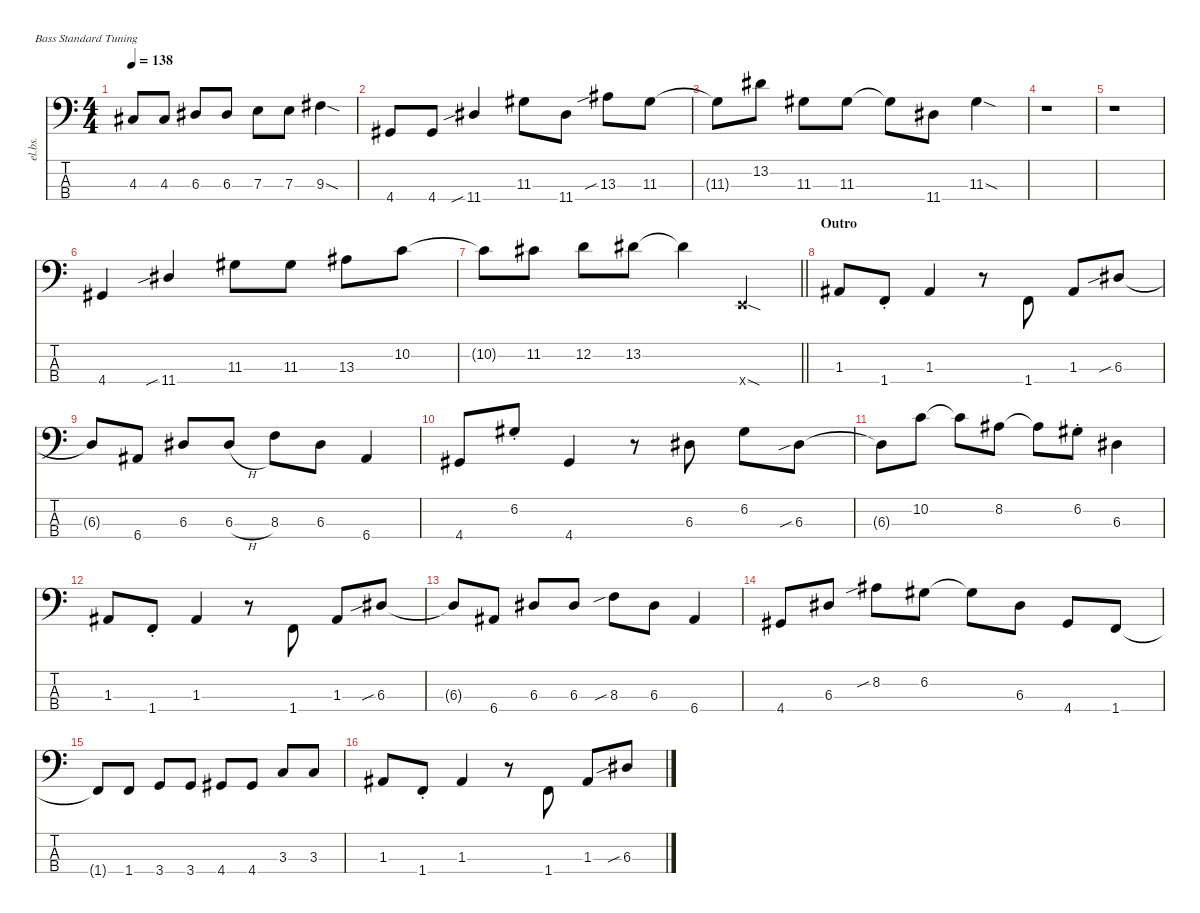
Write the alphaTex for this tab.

\defaultSystemsLayout 4
\hideDynamics
\bracketExtendMode nobrackets
\track ("Electric Bass" "el.bs.") {instrument electricbassfinger}
\staff {score tabs}
\tuning (G2 D2 A1 E1)
\ts (4 4)
\tempo 138
\clef f4
\ks c
4.3{t acc #}.8{dy mf beam Up} 4.3{acc #}.8{beam Up} 6.3{acc #}.8{beam Up} 6.3{acc #}.8{beam Up} 7.3.8{beam Down} 7.3.8{beam Down} 9.3{sod acc #}.4{beam Down} |
4.4{acc #}.8{beam Up} 4.4{acc #}.8{beam Up} 11.4{sib acc #}.4{beam Up} 11.3{acc #}.8{beam Down} 11.4{acc #}.8{beam Down} 13.3{sib acc #}.8{beam Down} 11.3{acc #}.8{beam Down} |
11.3{t acc #}.8{beam Down} 13.2{acc #}.8{beam Down} 11.3{acc #}.8{beam Down} 11.3{acc #}.8{beam Down} 11.3{t acc #}.8{beam Down} 11.4{acc #}.8{beam Down} 11.3{sod acc #}.4{beam Down} |
r.1{beam Down} |
r.1{beam Down} |
4.4{acc #}.4{beam Up} 11.4{sib acc #}.4{beam Up} 11.3{acc #}.8{beam Down} 11.3{acc #}.8{beam Down} 13.3{acc #}.8{beam Down} 10.2.8{beam Down} |
\barLineRight lightlight
10.2{t}.8{beam Down} 11.2{acc #}.8{beam Down} 12.2.8{beam Down} 13.2{acc #}.8{beam Down} 13.2{t acc #}.4{beam Down} 0.4{sod x}.4{beam Up} |
\section ("" "Outro")
1.3{acc #}.8{beam Up} 1.4{st}.8{beam Up} 1.3{acc #}.4{beam Up} r.8{beam Down} 1.4.8{beam Up} 1.3{acc #}.8{beam Up} 6.3{sib acc #}.8{beam Up} |
6.3{t acc #}.8{beam Up} 6.4{acc #}.8{beam Up} 6.3{acc #}.8{beam Up} 6.3{h acc #}.8{beam Up} 8.3.8{beam Down} 6.3{acc #}.8{beam Down} 6.4{acc #}.4{beam Up} |
4.4{acc #}.8{beam Up} 6.2{st acc #}.8{beam Up} 4.4{acc #}.4{beam Up} r.8{beam Down} 6.3{acc #}.8{beam Down} 6.2{acc #}.8{beam Down} 6.3{sib acc #}.8{beam Down} |
6.3{t acc #}.8{beam Down} 10.2.8{beam Down} 10.2{t}.8{beam Down} 8.2{acc #}.8{beam Down} 8.2{t acc #}.8{beam Down} 6.2{st acc #}.8{beam Down} 6.3{acc #}.4{beam Down} |
1.3{acc #}.8{beam Up} 1.4{st}.8{beam Up} 1.3{acc #}.4{beam Up} r.8{beam Down} 1.4.8{beam Up} 1.3{acc #}.8{beam Up} 6.3{sib acc #}.8{beam Up} |
6.3{t acc #}.8{beam Up} 6.4{acc #}.8{beam Up} 6.3{acc #}.8{beam Up} 6.3{acc #}.8{beam Up} 8.3{sib}.8{beam Down} 6.3{acc #}.8{beam Down} 6.4{acc #}.4{beam Up} |
4.4{acc #}.8{beam Up} 6.3{acc #}.8{beam Up} 8.2{sib acc #}.8{beam Down} 6.2{acc #}.8{beam Down} 6.2{t acc #}.8{beam Down} 6.3{acc #}.8{beam Down} 4.4{acc #}.8{beam Up} 1.4.8{beam Up} |
1.4{t}.8{beam Up} 1.4.8{beam Up} 3.4.8{beam Up} 3.4.8{beam Up} 4.4{acc #}.8{beam Up} 4.4{acc #}.8{beam Up} 3.3.8{beam Up} 3.3.8{beam Up} |
1.3{acc #}.8{beam Up} 1.4{st}.8{beam Up} 1.3{acc #}.4{beam Up} r.8{beam Down} 1.4.8{beam Up} 1.3{acc #}.8{beam Up} 6.3{sib acc #}.8{beam Up}
